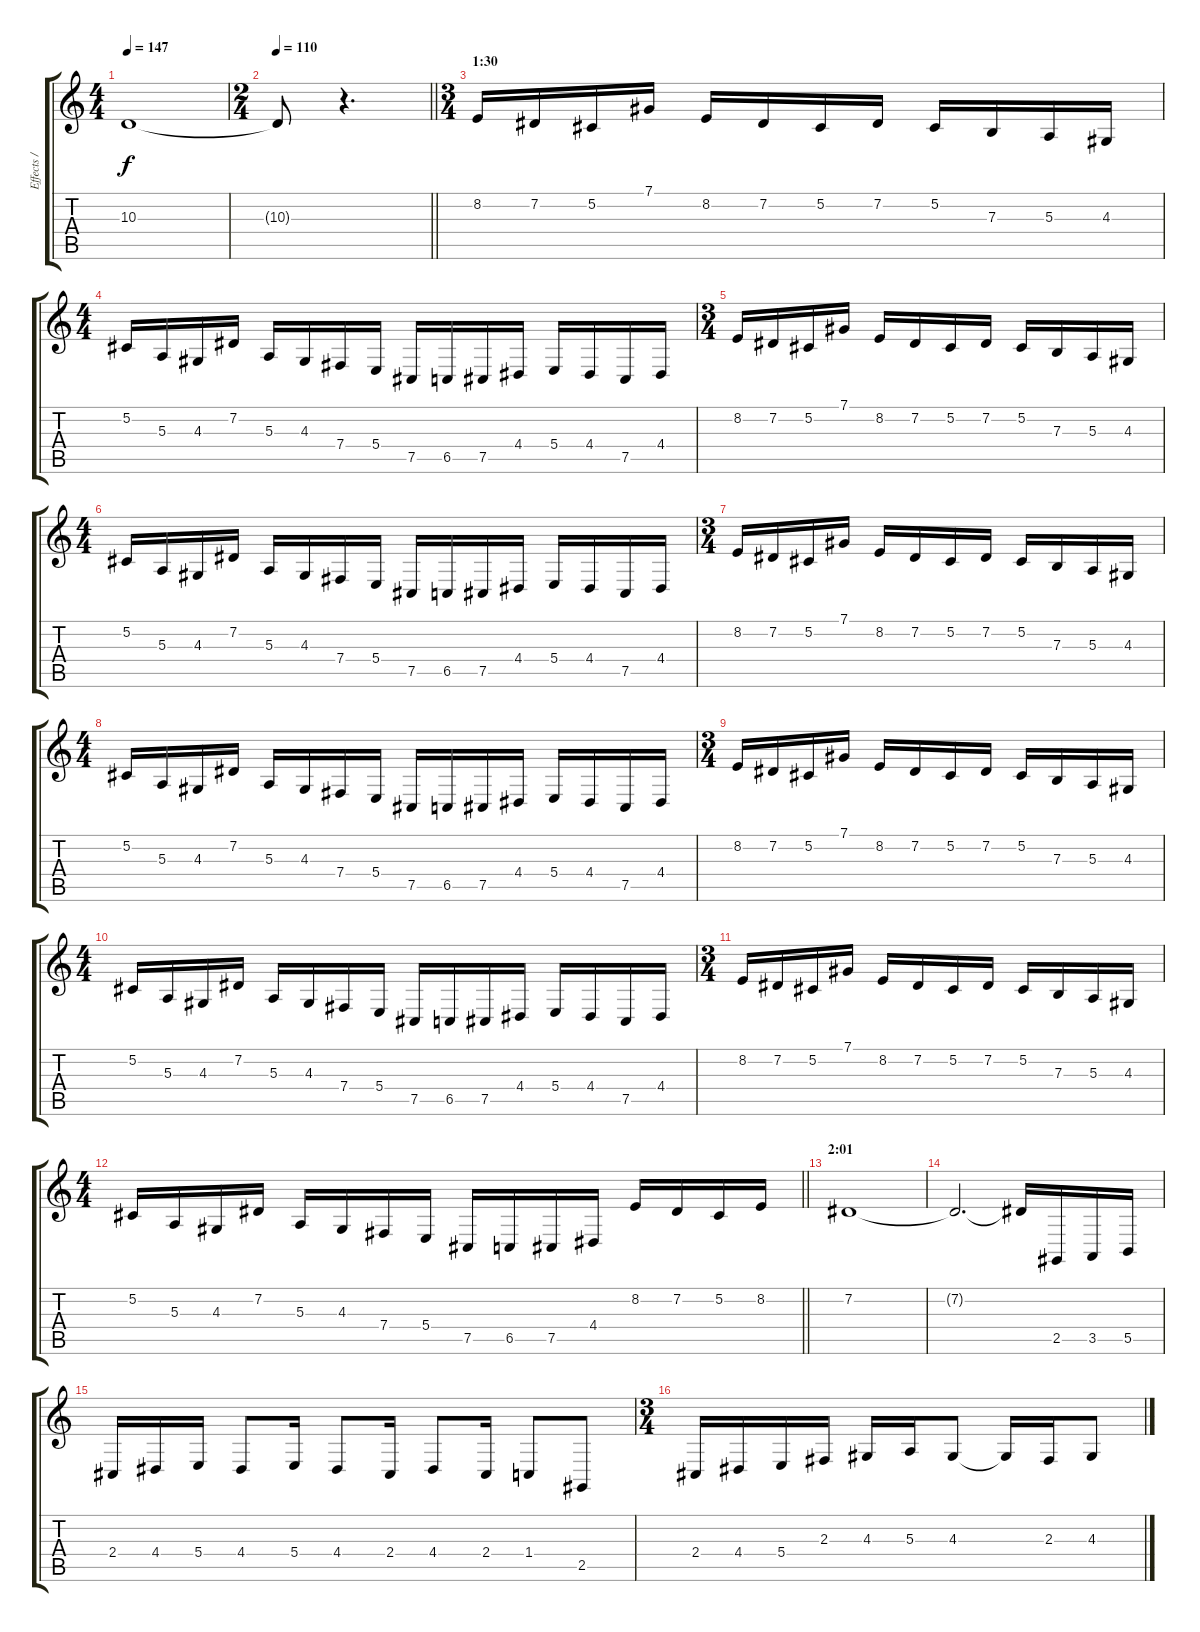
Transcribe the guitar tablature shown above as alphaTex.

\track ("Effects / Vocals / Add'l Guitar" "Effects / ") {instrument lead2sawtooth}
\staff {score tabs}
\tuning (Db4 Ab3 E3 B2 Gb2 Db2) {hide}
\ts (4 4)
\tempo 147
\clef g2
\ks c
10.3{t}.1{dy f} |
\ts (2 4)
\tempo 110
\barLineRight lightlight
10.3{t}.8{volume 0} r.4{d} |
\ts (3 4)
\section ("" "1:30 ")
8.2.16{volume 9 balance 5 instrument acousticguitarsteel} 7.2.16 5.2.16 7.1.16 8.2.16 7.2.16 5.2.16 7.2.16 5.2.16 7.3.16 5.3.16 4.3.16 |
\ts (4 4)
5.2.16 5.3.16 4.3.16 7.2.16 5.3.16 4.3.16 7.4.16 5.4.16 7.5.16 6.5.16 7.5.16 4.4.16 5.4.16 4.4.16 7.5.16 4.4.16 |
\ts (3 4)
8.2.16{instrument lead2sawtooth} 7.2.16 5.2.16 7.1.16 8.2.16 7.2.16 5.2.16 7.2.16 5.2.16 7.3.16 5.3.16 4.3.16 |
\ts (4 4)
5.2.16 5.3.16 4.3.16 7.2.16 5.3.16 4.3.16 7.4.16 5.4.16 7.5.16 6.5.16 7.5.16 4.4.16 5.4.16 4.4.16 7.5.16 4.4.16 |
\ts (3 4)
8.2.16 7.2.16 5.2.16 7.1.16 8.2.16 7.2.16 5.2.16 7.2.16 5.2.16 7.3.16 5.3.16 4.3.16 |
\ts (4 4)
5.2.16 5.3.16 4.3.16 7.2.16 5.3.16 4.3.16 7.4.16 5.4.16 7.5.16 6.5.16 7.5.16 4.4.16 5.4.16 4.4.16 7.5.16 4.4.16 |
\ts (3 4)
8.2.16 7.2.16 5.2.16 7.1.16 8.2.16 7.2.16 5.2.16 7.2.16 5.2.16 7.3.16 5.3.16 4.3.16 |
\ts (4 4)
5.2.16 5.3.16 4.3.16 7.2.16 5.3.16 4.3.16 7.4.16 5.4.16 7.5.16 6.5.16 7.5.16 4.4.16 5.4.16 4.4.16 7.5.16 4.4.16 |
\ts (3 4)
8.2.16 7.2.16 5.2.16 7.1.16 8.2.16 7.2.16 5.2.16 7.2.16 5.2.16 7.3.16 5.3.16 4.3.16 |
\ts (4 4)
\barLineRight lightlight
5.2.16 5.3.16 4.3.16 7.2.16 5.3.16 4.3.16 7.4.16 5.4.16 7.5.16 6.5.16 7.5.16 4.4.16 8.2.16 7.2.16 5.2.16 8.2.16 |
\section ("" "2:01")
7.2.1{volume 11 balance 8 instrument lead2sawtooth} |
7.2{t}.2{d} 7.2{t}.16 2.5.16 3.5.16 5.5.16 |
2.4.16{beam merge} 4.4.16 5.4.16{beam split} 4.4.8{beam merge} 5.4.16{beam split} 4.4.8{beam merge} 2.4.16{beam split} 4.4.8 2.4.16 1.4.8 2.5.8 |
\ts (3 4)
2.4.16 4.4.16 5.4.16 2.3.16 4.3.16 5.3.16 4.3.8 4.3{t}.16 2.3.16 4.3.8
